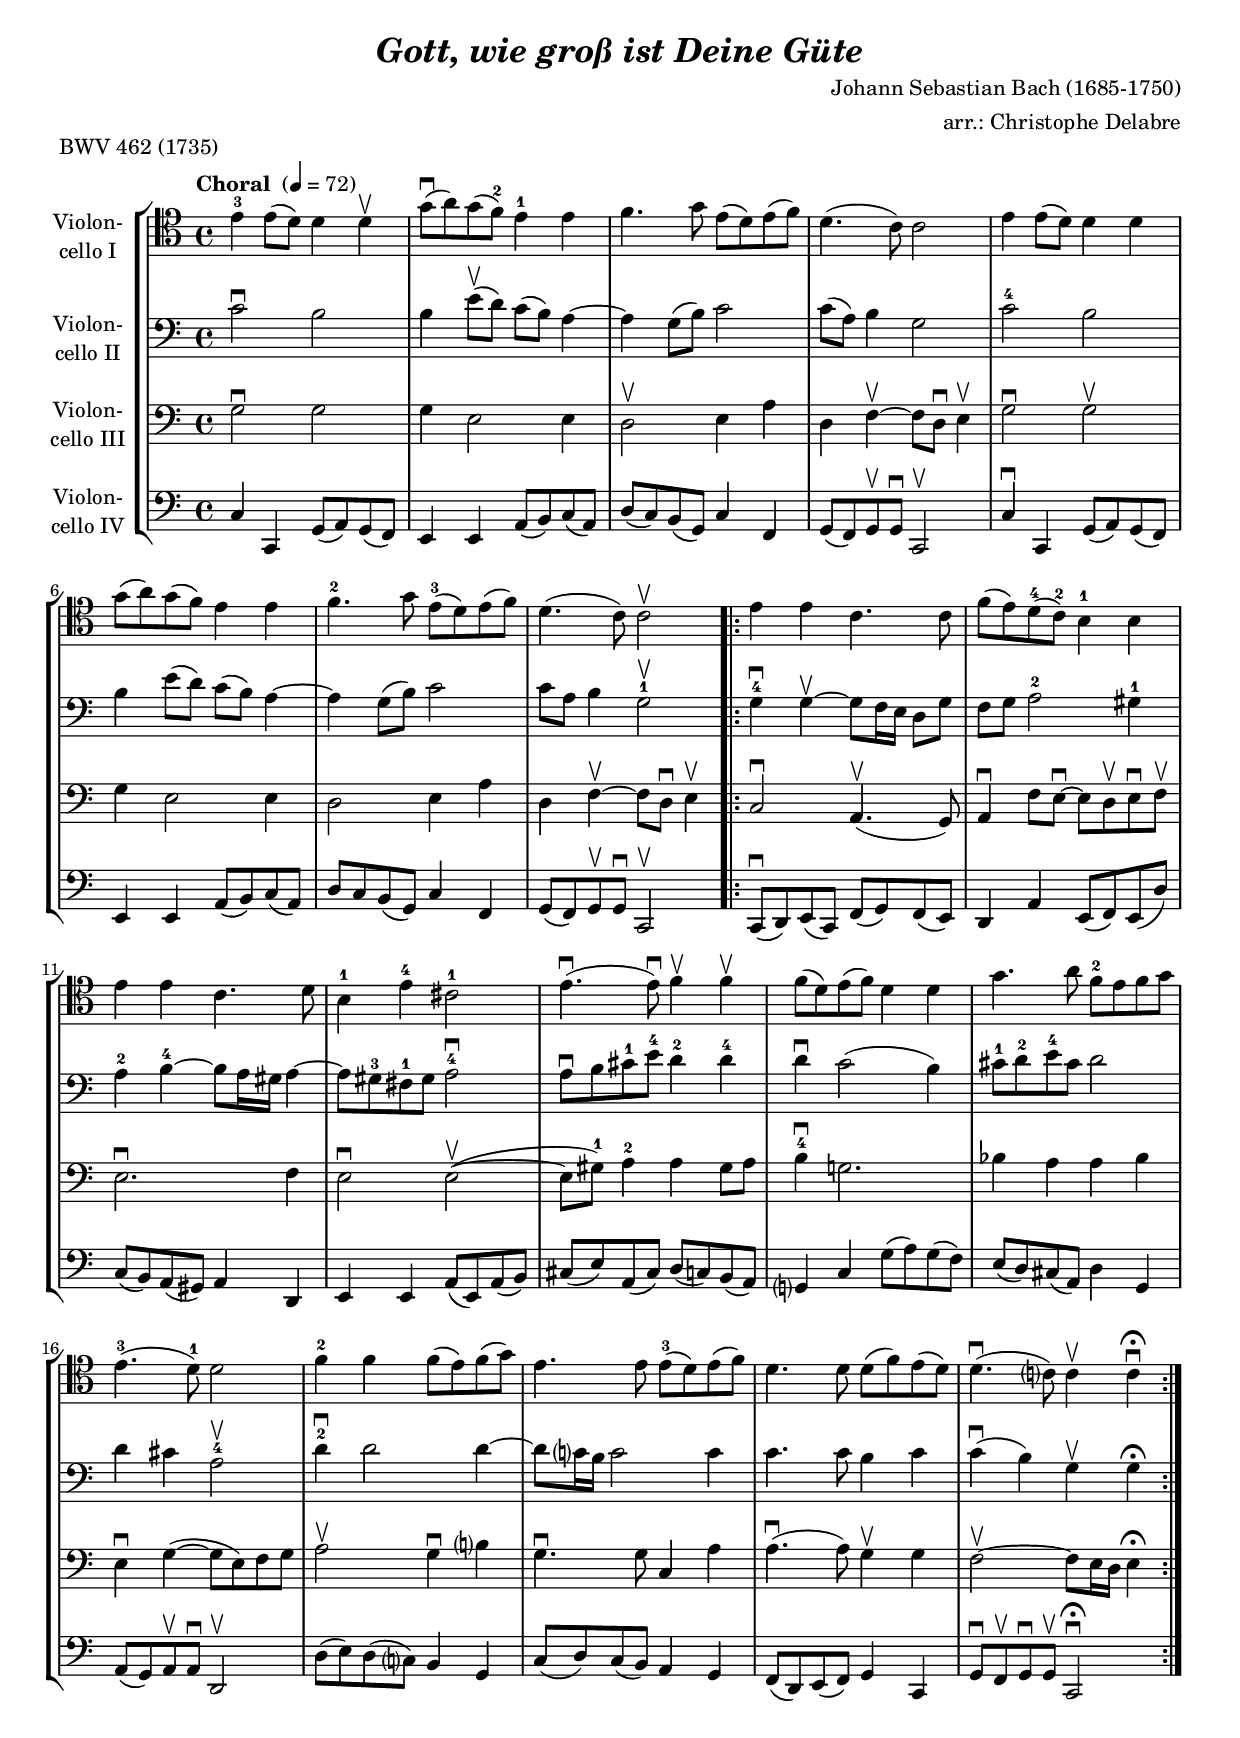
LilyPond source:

\version "2.18.2"
\include "deutsch.ly"
  
#(set-global-staff-size 18.5)

\header {
  title     = \markup \bold \italic "Gott, wie groß ist Deine Güte"
  composer  = "Johann Sebastian Bach (1685-1750)"
  arranger  = "arr.: Christophe Delabre"
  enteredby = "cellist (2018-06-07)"
  piece     = "BWV 462 (1735)"
}

voiceconsts = {
  \key c \major
  \time 4/4
  \clef "bass"
%  \numericTimeSignature
  \compressFullBarRests
  % Set default beaming for all staves
% \set Timing.beamExceptions = #'()
% \set Timing.baseMoment     = #(ly:make-moment 1 4)
% \set Timing.beatStructure  = #'(1 1 1)
  \tempo "Choral " 4=72
}

micl = "clarinet"
mifl = "flute"
miob = "oboe"
mifh = "french horn"
misx = "tenor sax"
mist = "string ensemble 1"
miba = "cello"

va = \relative c' {
  \voiceconsts
  \clef "tenor"
  
  e4-3 e8( d) d4 d\upbow
  g8(\downbow a) g( f)-2 e4-1 e
  f4. g8 e( d) e( f)
  d4.( c8) c2
  
  e4 e8( d) d4 d
  g8( a) g( f) e4 e
  f4.-2 g8 e(-3 d) e( f)
  d4.( c8) c2\upbow

  \repeat volta 2 {
    e4 e c4. c8
    f( e) d(-4 c)-2 h4-1 h
    e e c4. d8
    h4-1 e-4 cis2-1

    e4.(\downbow e8)\downbow f4\upbow f\upbow
    f8( d) e( f) d4 d
    g4. a8 f-2 e f g
    e4.(-3 d8)-1 d2

    f4-2 f f8( e) f( g)
    e4. e8 e(-3 d) e( f)
    d4. d8 d( f) e( d)
    d4.(\downbow c?8) c4\upbow c\fermata\downbow
  }
}

vb = \relative c' {
  \voiceconsts

  c2\downbow h
  h4 e8(\upbow d) c( h) a4~
  a g8( h) c2
  c8( a) h4 g2
  
  c-4 h
  h4 e8( d) c( h) a4~
  a g8( h) c2
  c8 a h4 g2-1\upbow

  \repeat volta 2 {
    g4-4\downbow g~\upbow g8 f16 e d8 g
    f g a2-2 gis4-1
    a-2 h~-4 h8 a16 gis a4~
    a8 gis-3 fis-1 gis a2-4\downbow

    a8\downbow h cis-1 e-4 d4-2 d-4
    d\downbow c2( h4)
    cis8-1 d-2 e-4 cis d2
    d4 cis a2-4\upbow

    d4-2\downbow d2 d4~
    d8 c?16 h c2 c4
    c4. c8 h4 c
    c(\downbow h) g\upbow g\fermata
  }
}

vc = \relative c' {
  \voiceconsts

  g2\downbow g
  g4 e2 e4
  d2\upbow e4 a
  d, f~\upbow f8 d\downbow e4\upbow
  
  g2\downbow g\upbow
  g4 e2 e4
  d2 e4 a
  d, f~\upbow f8 d\downbow e4\upbow

  \repeat volta 2 {
    c2\downbow a4.(\upbow g8)
    a4\downbow f'8 e~\downbow e d\upbow e\downbow f\upbow
    e2.\downbow f4

    e2\downbow e(~\upbow e8 gis)-1 a4-2 a gis8 a
    h4-4\downbow g!2.
    b4 a a b

    e,\downbow g(~ g8 e) f g
    a2\upbow g4\downbow h?
    g4.\downbow g8 c,4 a'
    a4.(\downbow a8) g4\upbow g
    f2~\upbow f8 e16 d e4\fermata
  }
}

vd = \relative c {
  \voiceconsts

  c4 c, g'8( a) g( f)
  e4 e a8( h) c( a)
  d( c) h( g) c4 f,
  g8( f) g\upbow g\downbow c,2\upbow
  
  c'4\downbow c, g'8( a) g( f)
  e4 e a8( h) c( a)
  d c h( g) c4 f,
  g8( f) g\upbow g\downbow c,2\upbow

  \repeat volta 2 {
    c8(\downbow d) e( c) f( g) f( e)
    d4 a' e8( f) e( d')
    c( h) a( gis) a4 d,
    e e a8( e) a( h)

    cis( e) a,( cis) d( c) h( a)
    g?4 c g'8( a) g( f)
    e( d) cis( a) d4 g,
    a8( g) a\upbow a\downbow d,2\upbow

    d'8( e) d( c?) h4 g
    c8( d) c( h) a4 g
    f8( d) e( f) g4c,
    g'8\downbow f\upbow g\downbow g\upbow c,2\downbow\fermata
  }
}


music = \new StaffGroup <<
      \new Staff {
	\set Staff.midiInstrument = \miba
	\set Staff.instrumentName = \markup \center-column { "Violon-" "cello I" }
	\transpose c c { \va }
      }

      \new Staff {
	\set Staff.midiInstrument = \miba
	\set Staff.instrumentName = \markup \center-column { "Violon-" "cello II" }
	\transpose c c { \vb }
      }

      \new Staff {
	\set Staff.midiInstrument = \miba
	\set Staff.instrumentName = \markup \center-column { "Violon-" "cello III" }
	\transpose c c { \vc }
      }

      \new Staff {
	\set Staff.midiInstrument = \miba
	\set Staff.instrumentName = \markup \center-column { "Violon-" "cello IV" }
	\transpose c c { \vd }
      }
>>

\book {
  \score {
    \music
    \layout {}
  }

  \score {
    \unfoldRepeats \music

    \midi {
      \context {
        \Score
      }
    }
  }
}
